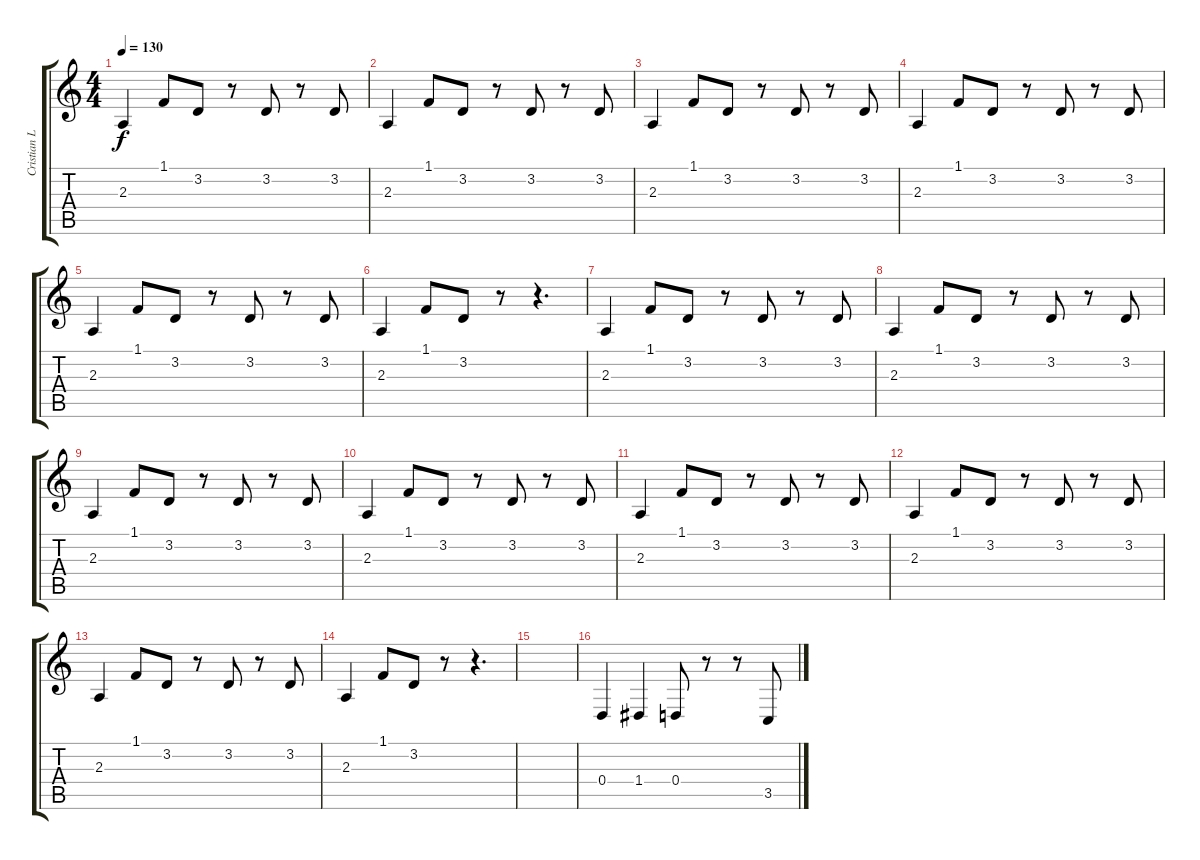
\track ("Cristian Lorenz" "Cristian L") {instrument lead2sawtooth}
\staff {score tabs}
\tuning (E4 B3 G3 D3 A2 E2) {hide}
\ts (4 4)
\tempo 130
\clef g2
\ks c
2.3.4{dy f} 1.1.8 3.2.8 r.8 3.2.8 r.8 3.2.8 |
2.3.4 1.1.8 3.2.8 r.8 3.2.8 r.8 3.2.8 |
2.3.4 1.1.8 3.2.8 r.8 3.2.8 r.8 3.2.8 |
2.3.4 1.1.8 3.2.8 r.8 3.2.8 r.8 3.2.8 |
2.3.4 1.1.8 3.2.8 r.8 3.2.8 r.8 3.2.8 |
2.3.4 1.1.8 3.2.8 r.8 r.4{d} |
2.3.4 1.1.8 3.2.8 r.8 3.2.8 r.8 3.2.8 |
2.3.4 1.1.8 3.2.8 r.8 3.2.8 r.8 3.2.8 |
2.3.4 1.1.8 3.2.8 r.8 3.2.8 r.8 3.2.8 |
2.3.4 1.1.8 3.2.8 r.8 3.2.8 r.8 3.2.8 |
2.3.4 1.1.8 3.2.8 r.8 3.2.8 r.8 3.2.8 |
2.3.4 1.1.8 3.2.8 r.8 3.2.8 r.8 3.2.8 |
2.3.4 1.1.8 3.2.8 r.8 3.2.8 r.8 3.2.8 |
2.3.4 1.1.8 3.2.8 r.8 r.4{d} |
|
0.4.4 1.4.4 0.4.8 r.8 r.8 3.5.8
